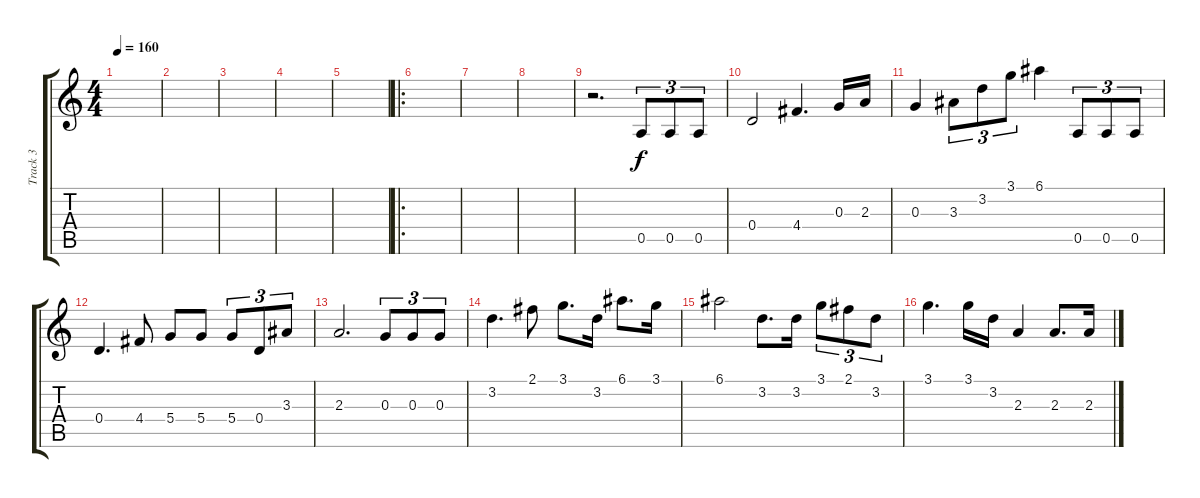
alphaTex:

\track ("Track 3" "Track 3") {instrument acousticguitarsteel}
\staff {score tabs}
\tuning (E4 B3 G3 D3 A2 D2) {hide}
\ts (4 4)
\tempo 160
\clef g2
\ks c
|
|
|
|
|
\ro
|
|
|
r.2{d} 0.5.8{tu (3 2)} 0.5.8{tu (3 2)} 0.5.8{tu (3 2)} |
0.4.2 4.4.4{d} 0.3.16 2.3.16 |
0.3.4 3.3.8{tu (3 2)} 3.2.8{tu (3 2)} 3.1.8{tu (3 2)} 6.1.4 0.5.8{tu (3 2)} 0.5.8{tu (3 2)} 0.5.8{tu (3 2)} |
0.4.4{d} 4.4.8 5.4.8 5.4.8 5.4.8{tu (3 2)} 0.4.8{tu (3 2)} 3.3.8{tu (3 2)} |
2.3.2{d} 0.3.8{tu (3 2)} 0.3.8{tu (3 2)} 0.3.8{tu (3 2)} |
3.2.4{d} 2.1.8 3.1.8{d} 3.2.16 6.1.8{d} 3.1.16 |
6.1.2 3.2.8{d} 3.2.16 3.1.8{tu (3 2)} 2.1.8{tu (3 2)} 3.2.8{tu (3 2)} |
3.1.4{d} 3.1.16 3.2.16 2.3.4 2.3.8{d} 2.3.16
